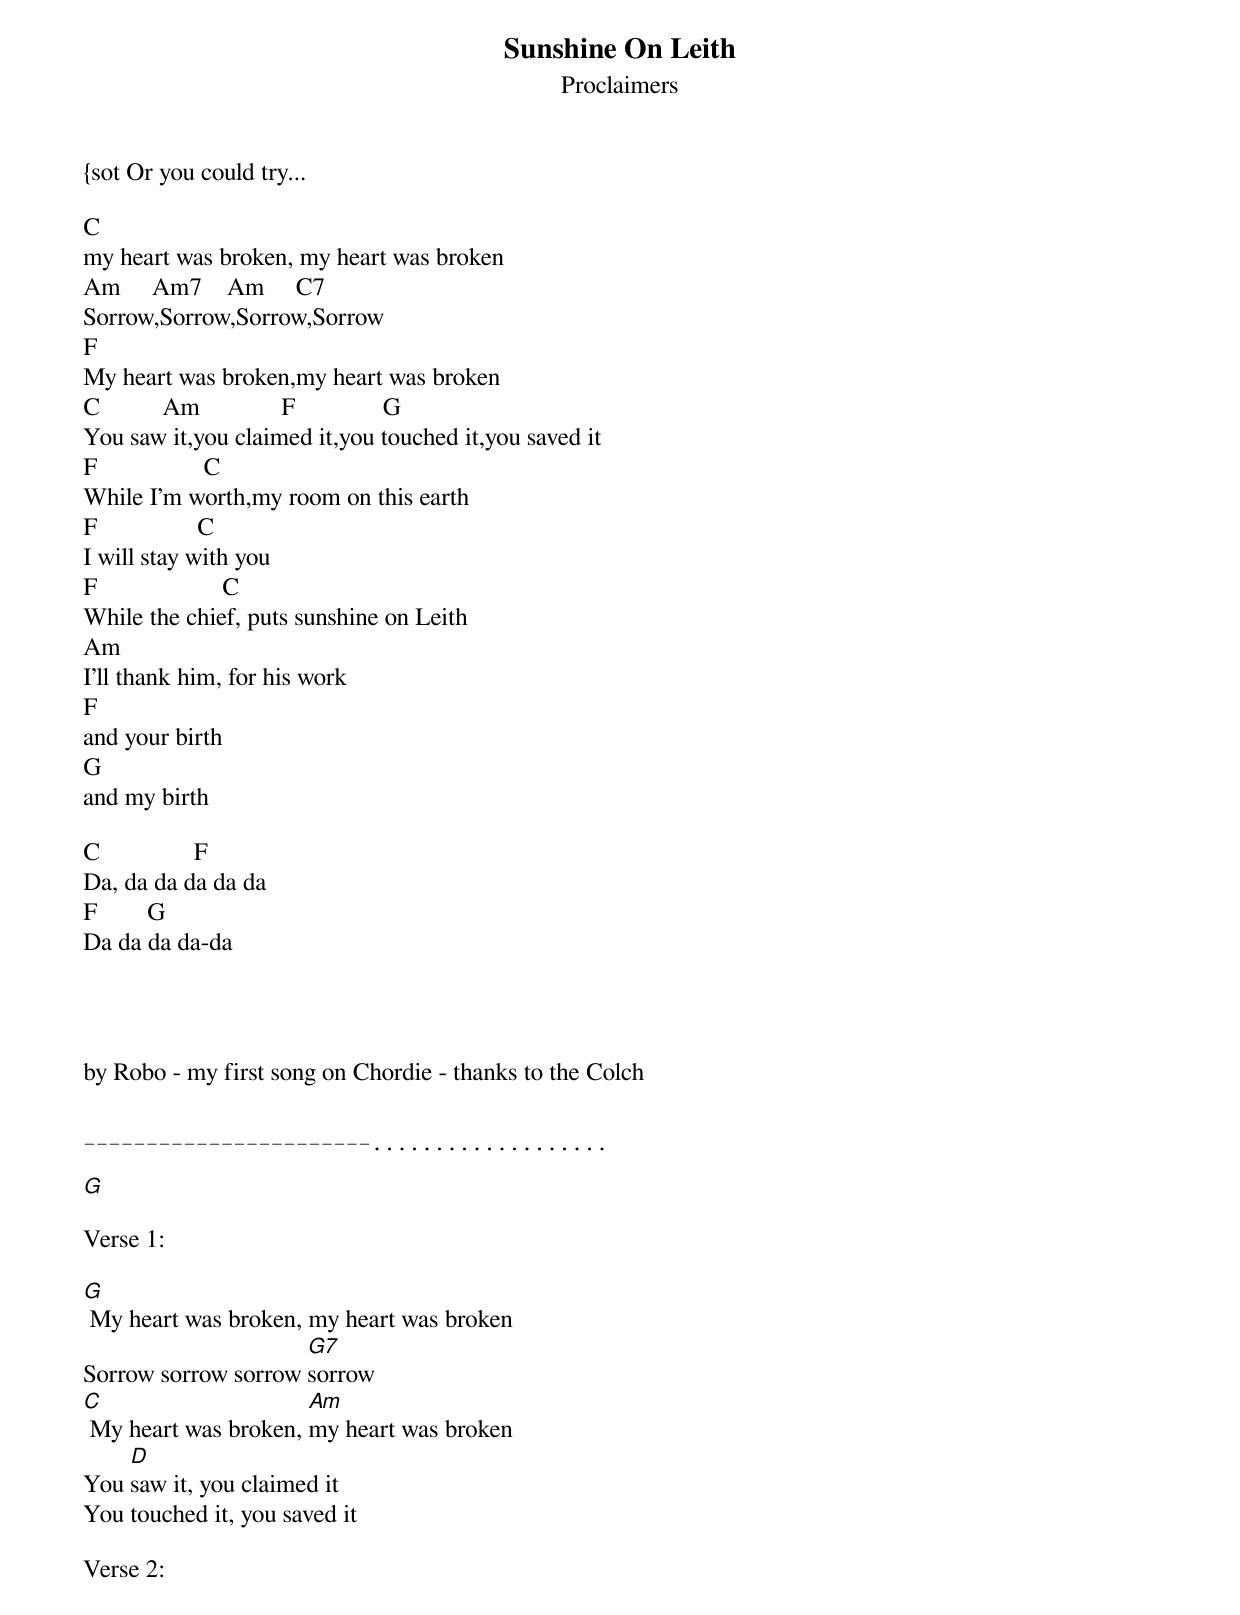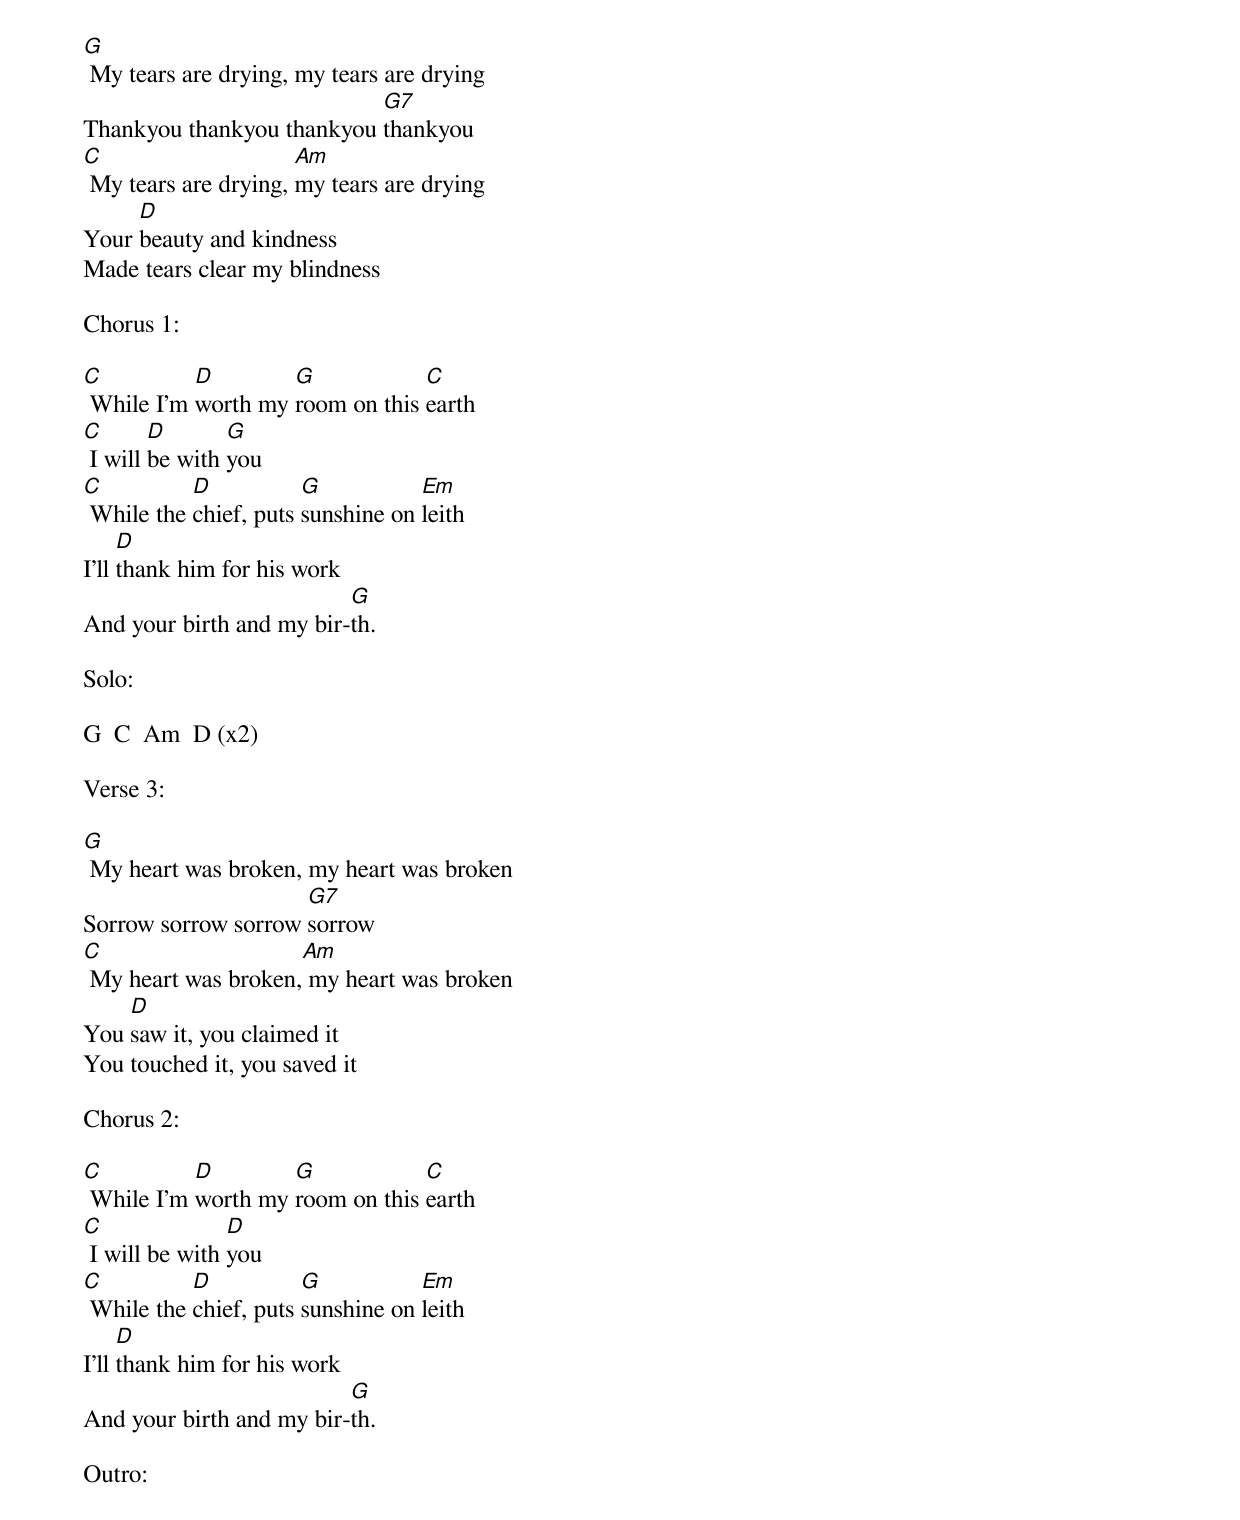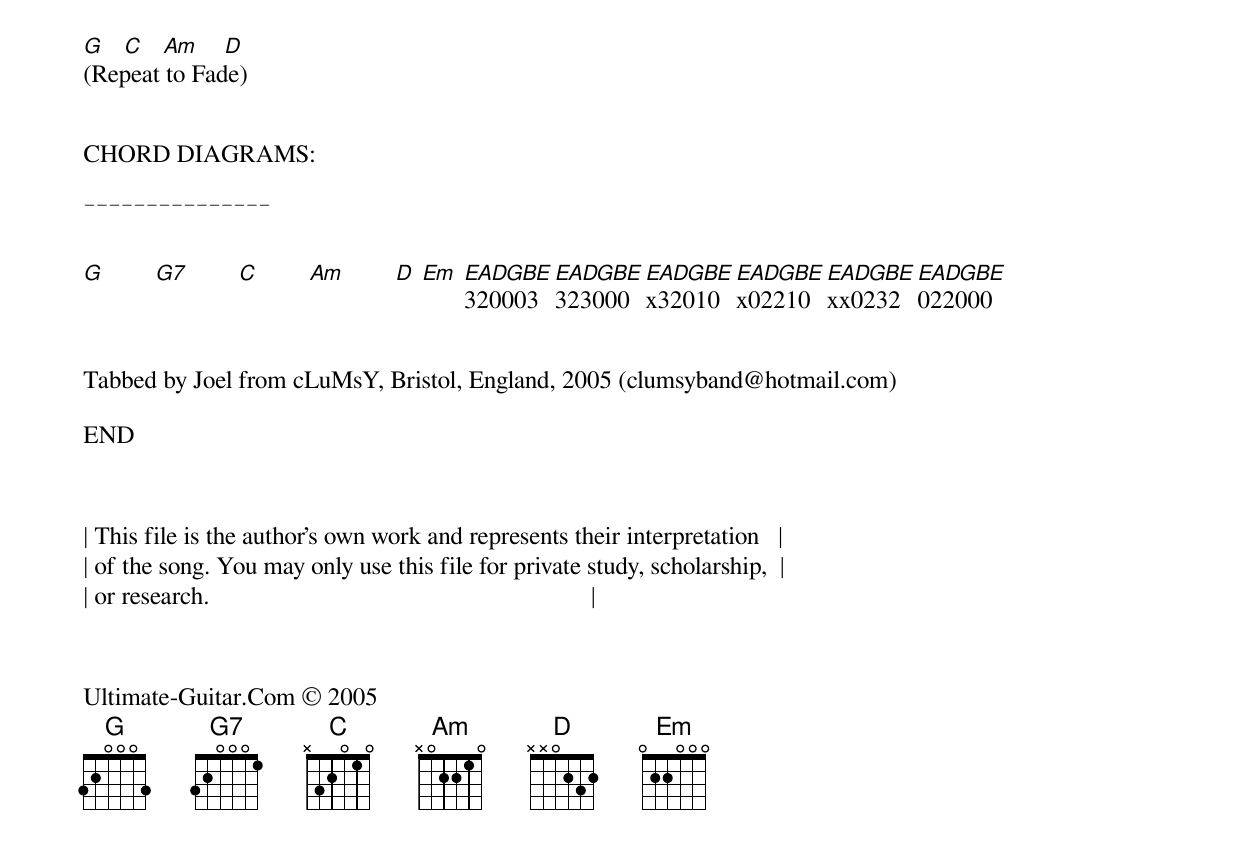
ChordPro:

{t:Sunshine On Leith}
{st:Proclaimers}

{sot Or you could try...

C
my heart was broken, my heart was broken
Am     Am7    Am     C7
Sorrow,Sorrow,Sorrow,Sorrow
F
My heart was broken,my heart was broken
C          Am             F              G
You saw it,you claimed it,you touched it,you saved it
F                 C
While I'm worth,my room on this earth
F                C
I will stay with you
F                    C
While the chief, puts sunshine on Leith
Am
I'll thank him, for his work
F
and your birth
G
and my birth

C               F
Da, da da da da da
F        G
Da da da da-da




by Robo - my first song on Chordie - thanks to the Colch

{eot}
{sot}

{eot}
{sot}
-----------------------...................

{eot}
[G]

Verse 1:

[G] My heart was broken, my heart was broken
Sorrow sorrow sorrow [G7]sorrow
[C] My heart was broken, [Am]my heart was broken
You [D]saw it, you claimed it
You touched it, you saved it

Verse 2:

[G] My tears are drying, my tears are drying
Thankyou thankyou thankyou [G7]thankyou
[C] My tears are drying, [Am]my tears are drying
Your [D]beauty and kindness
Made tears clear my blindness

Chorus 1:

[C] While I'm [D]worth my [G]room on this [C]earth
[C] I will [D]be with [G]you
[C] While the [D]chief, puts [G]sunshine on [Em]leith
I'll [D]thank him for his work
And your birth and my bir-[G]th.

Solo:

G  C  Am  D (x2)

Verse 3:

[G] My heart was broken, my heart was broken
Sorrow sorrow sorrow [G7]sorrow
[C] My heart was broken,[Am] my heart was broken
You [D]saw it, you claimed it
You touched it, you saved it

Chorus 2:

[C] While I'm [D]worth my [G]room on this [C]earth
[C] I will be with [D]you
[C] While the [D]chief, puts [G]sunshine on [Em]leith
I'll [D]thank him for his work
And your birth and my bir-[G]th.

Outro:

[G]   [C]   [Am]    [D]
(Repeat to Fade)


CHORD DIAGRAMS:

{sot}
---------------

{eot}

[G]        [G7]        [C]        [Am]        [D] [Em] [EADGBE]320003  [EADGBE]323000  [EADGBE]x32010  [EADGBE]x02210  [EADGBE]xx0232  [EADGBE]022000


Tabbed by Joel from cLuMsY, Bristol, England, 2005 (clumsyband@hotmail.com)

END


{sot}

{eot}
| This file is the author's own work and represents their interpretation   |
| of the song. You may only use this file for private study, scholarship,  |
| or research.                                                             |

{sot}

{eot}

Ultimate-Guitar.Com © 2005
